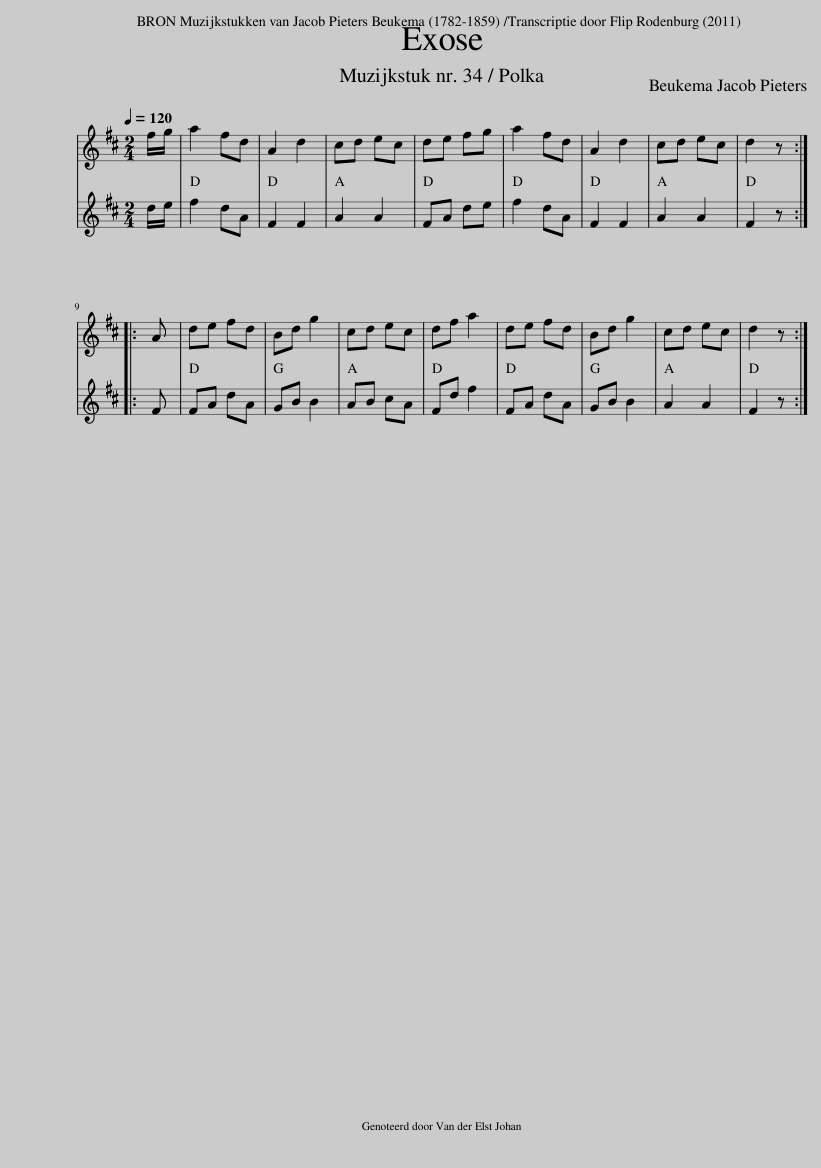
X:1
%%score { 1 | 2 }
L:1/8
Q:1/4=120
M:2/4
I:linebreak $
K:D
V:1 treble
V:2 treble
V:1
 f/g/ | a2 fd | A2 d2 | cd ec | de fg | %5
 a2 fd | A2 d2 | cd ec | d2 z ::$ A | %10
 de fd | Bd g2 | cd ec | df a2 | de fd | %15
 Bd g2 | cd ec | d2 z :| %18
V:2
 d/e/ | f2 dA | F2 F2 | A2 A2 | FA de | %5
 f2 dA | F2 F2 | A2 A2 | F2 z ::$ F | %10
 FA dA | GB B2 | AB cA | Fd f2 | FA dA | %15
 GB B2 | A2 A2 | F2 z :| %18
